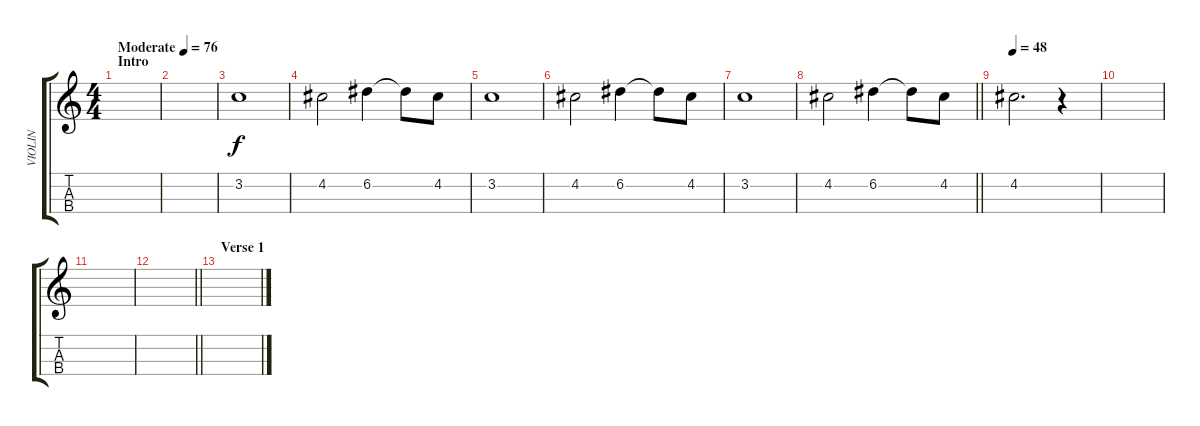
\track ("VIOLIN" "VIOLIN") {instrument violin}
\staff {score tabs}
\tuning (E5 A4 D4 G3) {hide}
\ts (4 4)
\section ("" "Intro")
\tempo (76 "Moderate")
\clef g2
\ks c
|
|
3.2.1 |
4.2.2 6.2.4 6.2{t}.8 4.2.8 |
3.2.1 |
4.2.2 6.2.4 6.2{t}.8 4.2.8 |
3.2.1 |
\barLineRight lightlight
4.2.2 6.2.4 6.2{t}.8 4.2.8 |
\tempo 48
4.2.2{d} r.4 |
|
|
\barLineRight lightlight
|
\section ("" "Verse 1")
